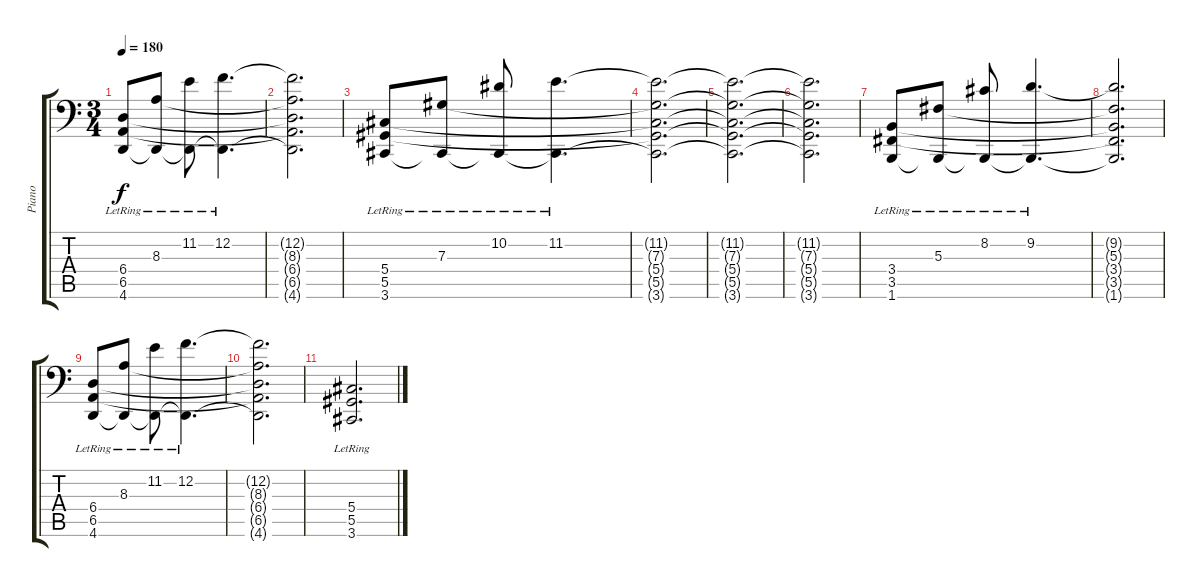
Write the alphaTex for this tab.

\track ("Piano" "Piano") {instrument brightacousticpiano}
\staff {score tabs}
\tuning (Bb3 F3 Db3 Ab2 Eb2 Bb1) {hide}
\ts (3 4)
\tempo 180
\clef f4
\ks c
(6.4 6.5{lr} 4.6).8{dy f} (8.3{lr} 4.6{t}).8 (11.2{lr} 4.6{t}).8 (12.2{lr} 4.6{t}).4{d} |
(12.2{t} 8.3{t} 6.4{t} 6.5{t} 4.6{t}).2{d} |
(5.4 5.5{lr} 3.6).8 (7.3{lr} 3.6{t}).8 (10.2{lr} 3.6{t}).8 (11.2{lr} 3.6{t}).4{d} |
(11.2{t} 7.3{t} 5.4{t} 5.5{t} 3.6{t}).2{d} |
(11.2{t} 7.3{t} 5.4{t} 5.5{t} 3.6{t}).2{d} |
(11.2{t} 7.3{t} 5.4{t} 5.5{t} 3.6{t}).2{d} |
(3.4 3.5{lr} 1.6).8 (5.3{lr} 1.6{t}).8 (8.2{lr} 1.6{t}).8 (9.2{lr} 1.6{t}).4{d} |
(9.2{t} 5.3{t} 3.4{t} 3.5{t} 1.6{t}).2{d} |
(6.4 6.5{lr} 4.6).8 (8.3{lr} 4.6{t}).8 (11.2{lr} 4.6{t}).8 (12.2{lr} 4.6{t}).4{d} |
(12.2{t} 8.3{t} 6.4{t} 6.5{t} 4.6{t}).2{d} |
(5.4 5.5{lr} 3.6).2{d}
